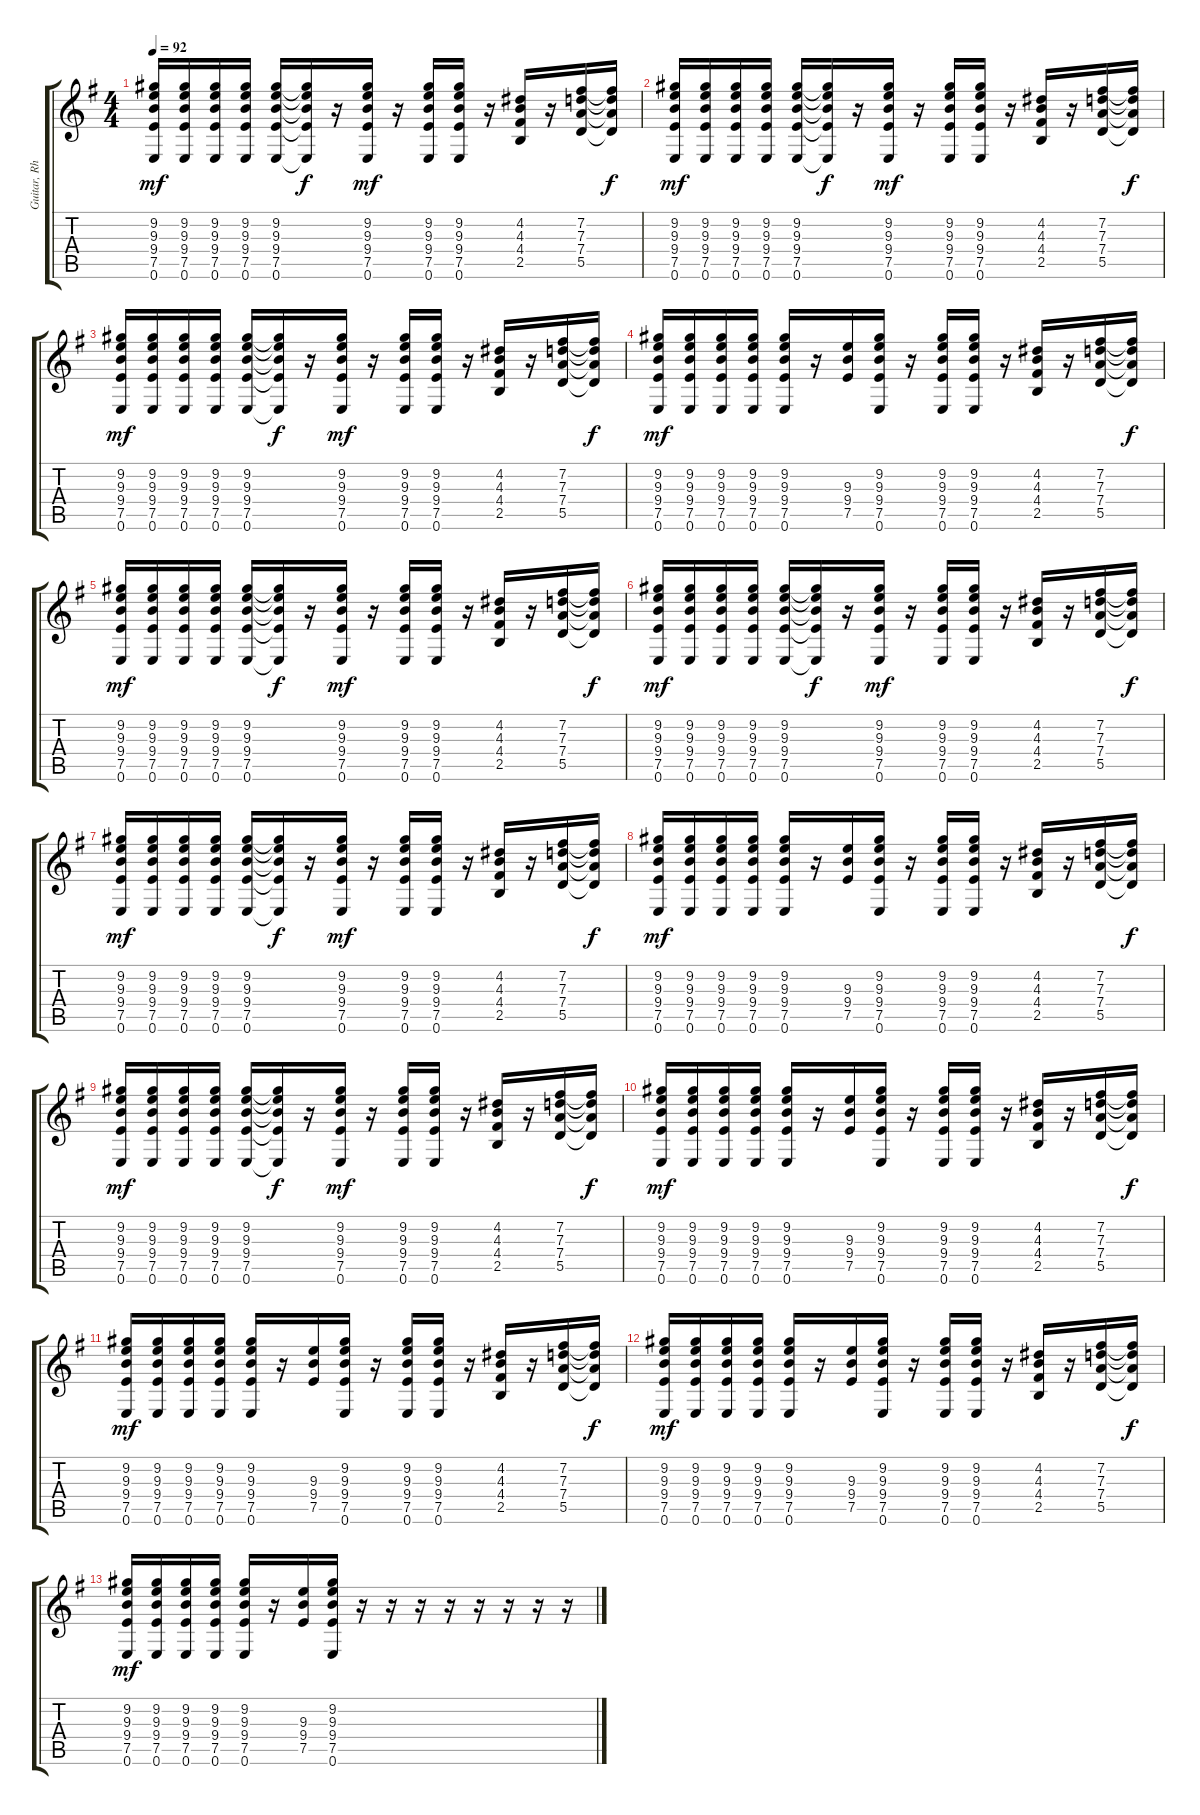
\track ("Guitar, Rhythm 1" "Guitar, Rh") {instrument overdrivenguitar}
\staff {score tabs}
\tuning (E4 B3 G3 D3 A2 E2) {hide}
\ts (4 4)
\tempo 92
\clef g2
\ks g
(9.2 9.3 9.4 7.5 0.6).16{dy mf} (9.2 9.3 9.4 7.5 0.6).16 (9.2 9.3 9.4 7.5 0.6).16 (9.2 9.3 9.4 7.5 0.6).16 (9.2 9.3 9.4 7.5 0.6).16 (9.2{t} 9.3{t} 9.4{t} 7.5{t} 0.6{t}).16{dy f} r.16 (9.2 9.3 9.4 7.5 0.6).16{dy mf} r.16 (9.2 9.3 9.4 7.5 0.6).16 (9.2 9.3 9.4 7.5 0.6).16 r.16 (4.2 4.3 4.4 2.5).16 r.16 (7.2 7.3 7.4 5.5).16 (7.2{t} 7.3{t} 7.4{t} 5.5{t}).16{dy f} |
(9.2 9.3 9.4 7.5 0.6).16{dy mf} (9.2 9.3 9.4 7.5 0.6).16 (9.2 9.3 9.4 7.5 0.6).16 (9.2 9.3 9.4 7.5 0.6).16 (9.2 9.3 9.4 7.5 0.6).16 (9.2{t} 9.3{t} 9.4{t} 7.5{t} 0.6{t}).16{dy f} r.16 (9.2 9.3 9.4 7.5 0.6).16{dy mf} r.16 (9.2 9.3 9.4 7.5 0.6).16 (9.2 9.3 9.4 7.5 0.6).16 r.16 (4.2 4.3 4.4 2.5).16 r.16 (7.2 7.3 7.4 5.5).16 (7.2{t} 7.3{t} 7.4{t} 5.5{t}).16{dy f} |
(9.2 9.3 9.4 7.5 0.6).16{dy mf} (9.2 9.3 9.4 7.5 0.6).16 (9.2 9.3 9.4 7.5 0.6).16 (9.2 9.3 9.4 7.5 0.6).16 (9.2 9.3 9.4 7.5 0.6).16 (9.2{t} 9.3{t} 9.4{t} 7.5{t} 0.6{t}).16{dy f} r.16 (9.2 9.3 9.4 7.5 0.6).16{dy mf} r.16 (9.2 9.3 9.4 7.5 0.6).16 (9.2 9.3 9.4 7.5 0.6).16 r.16 (4.2 4.3 4.4 2.5).16 r.16 (7.2 7.3 7.4 5.5).16 (7.2{t} 7.3{t} 7.4{t} 5.5{t}).16{dy f} |
(9.2 9.3 9.4 7.5 0.6).16{dy mf} (9.2 9.3 9.4 7.5 0.6).16 (9.2 9.3 9.4 7.5 0.6).16 (9.2 9.3 9.4 7.5 0.6).16 (9.2 9.3 9.4 7.5 0.6).16 r.16 (9.3 9.4 7.5).16 (9.2 9.3 9.4 7.5 0.6).16 r.16 (9.2 9.3 9.4 7.5 0.6).16 (9.2 9.3 9.4 7.5 0.6).16 r.16 (4.2 4.3 4.4 2.5).16 r.16 (7.2 7.3 7.4 5.5).16 (7.2{t} 7.3{t} 7.4{t} 5.5{t}).16{dy f} |
(9.2 9.3 9.4 7.5 0.6).16{dy mf} (9.2 9.3 9.4 7.5 0.6).16 (9.2 9.3 9.4 7.5 0.6).16 (9.2 9.3 9.4 7.5 0.6).16 (9.2 9.3 9.4 7.5 0.6).16 (9.2{t} 9.3{t} 9.4{t} 7.5{t} 0.6{t}).16{dy f} r.16 (9.2 9.3 9.4 7.5 0.6).16{dy mf} r.16 (9.2 9.3 9.4 7.5 0.6).16 (9.2 9.3 9.4 7.5 0.6).16 r.16 (4.2 4.3 4.4 2.5).16 r.16 (7.2 7.3 7.4 5.5).16 (7.2{t} 7.3{t} 7.4{t} 5.5{t}).16{dy f} |
(9.2 9.3 9.4 7.5 0.6).16{dy mf} (9.2 9.3 9.4 7.5 0.6).16 (9.2 9.3 9.4 7.5 0.6).16 (9.2 9.3 9.4 7.5 0.6).16 (9.2 9.3 9.4 7.5 0.6).16 (9.2{t} 9.3{t} 9.4{t} 7.5{t} 0.6{t}).16{dy f} r.16 (9.2 9.3 9.4 7.5 0.6).16{dy mf} r.16 (9.2 9.3 9.4 7.5 0.6).16 (9.2 9.3 9.4 7.5 0.6).16 r.16 (4.2 4.3 4.4 2.5).16 r.16 (7.2 7.3 7.4 5.5).16 (7.2{t} 7.3{t} 7.4{t} 5.5{t}).16{dy f} |
(9.2 9.3 9.4 7.5 0.6).16{dy mf} (9.2 9.3 9.4 7.5 0.6).16 (9.2 9.3 9.4 7.5 0.6).16 (9.2 9.3 9.4 7.5 0.6).16 (9.2 9.3 9.4 7.5 0.6).16 (9.2{t} 9.3{t} 9.4{t} 7.5{t} 0.6{t}).16{dy f} r.16 (9.2 9.3 9.4 7.5 0.6).16{dy mf} r.16 (9.2 9.3 9.4 7.5 0.6).16 (9.2 9.3 9.4 7.5 0.6).16 r.16 (4.2 4.3 4.4 2.5).16 r.16 (7.2 7.3 7.4 5.5).16 (7.2{t} 7.3{t} 7.4{t} 5.5{t}).16{dy f} |
(9.2 9.3 9.4 7.5 0.6).16{dy mf} (9.2 9.3 9.4 7.5 0.6).16 (9.2 9.3 9.4 7.5 0.6).16 (9.2 9.3 9.4 7.5 0.6).16 (9.2 9.3 9.4 7.5 0.6).16 r.16 (9.3 9.4 7.5).16 (9.2 9.3 9.4 7.5 0.6).16 r.16 (9.2 9.3 9.4 7.5 0.6).16 (9.2 9.3 9.4 7.5 0.6).16 r.16 (4.2 4.3 4.4 2.5).16 r.16 (7.2 7.3 7.4 5.5).16 (7.2{t} 7.3{t} 7.4{t} 5.5{t}).16{dy f} |
(9.2 9.3 9.4 7.5 0.6).16{dy mf} (9.2 9.3 9.4 7.5 0.6).16 (9.2 9.3 9.4 7.5 0.6).16 (9.2 9.3 9.4 7.5 0.6).16 (9.2 9.3 9.4 7.5 0.6).16 (9.2{t} 9.3{t} 9.4{t} 7.5{t} 0.6{t}).16{dy f} r.16 (9.2 9.3 9.4 7.5 0.6).16{dy mf} r.16 (9.2 9.3 9.4 7.5 0.6).16 (9.2 9.3 9.4 7.5 0.6).16 r.16 (4.2 4.3 4.4 2.5).16 r.16 (7.2 7.3 7.4 5.5).16 (7.2{t} 7.3{t} 7.4{t} 5.5{t}).16{dy f} |
(9.2 9.3 9.4 7.5 0.6).16{dy mf} (9.2 9.3 9.4 7.5 0.6).16 (9.2 9.3 9.4 7.5 0.6).16 (9.2 9.3 9.4 7.5 0.6).16 (9.2 9.3 9.4 7.5 0.6).16 r.16 (9.3 9.4 7.5).16 (9.2 9.3 9.4 7.5 0.6).16 r.16 (9.2 9.3 9.4 7.5 0.6).16 (9.2 9.3 9.4 7.5 0.6).16 r.16 (4.2 4.3 4.4 2.5).16 r.16 (7.2 7.3 7.4 5.5).16 (7.2{t} 7.3{t} 7.4{t} 5.5{t}).16{dy f} |
(9.2 9.3 9.4 7.5 0.6).16{dy mf} (9.2 9.3 9.4 7.5 0.6).16 (9.2 9.3 9.4 7.5 0.6).16 (9.2 9.3 9.4 7.5 0.6).16 (9.2 9.3 9.4 7.5 0.6).16 r.16 (9.3 9.4 7.5).16 (9.2 9.3 9.4 7.5 0.6).16 r.16 (9.2 9.3 9.4 7.5 0.6).16 (9.2 9.3 9.4 7.5 0.6).16 r.16 (4.2 4.3 4.4 2.5).16 r.16 (7.2 7.3 7.4 5.5).16 (7.2{t} 7.3{t} 7.4{t} 5.5{t}).16{dy f} |
(9.2 9.3 9.4 7.5 0.6).16{dy mf} (9.2 9.3 9.4 7.5 0.6).16 (9.2 9.3 9.4 7.5 0.6).16 (9.2 9.3 9.4 7.5 0.6).16 (9.2 9.3 9.4 7.5 0.6).16 r.16 (9.3 9.4 7.5).16 (9.2 9.3 9.4 7.5 0.6).16 r.16 (9.2 9.3 9.4 7.5 0.6).16 (9.2 9.3 9.4 7.5 0.6).16 r.16 (4.2 4.3 4.4 2.5).16 r.16 (7.2 7.3 7.4 5.5).16 (7.2{t} 7.3{t} 7.4{t} 5.5{t}).16{dy f} |
(9.2 9.3 9.4 7.5 0.6).16{dy mf} (9.2 9.3 9.4 7.5 0.6).16 (9.2 9.3 9.4 7.5 0.6).16 (9.2 9.3 9.4 7.5 0.6).16 (9.2 9.3 9.4 7.5 0.6).16 r.16 (9.3 9.4 7.5).16 (9.2 9.3 9.4 7.5 0.6).16 r.16 r.16 r.16 r.16 r.16 r.16 r.16 r.16
